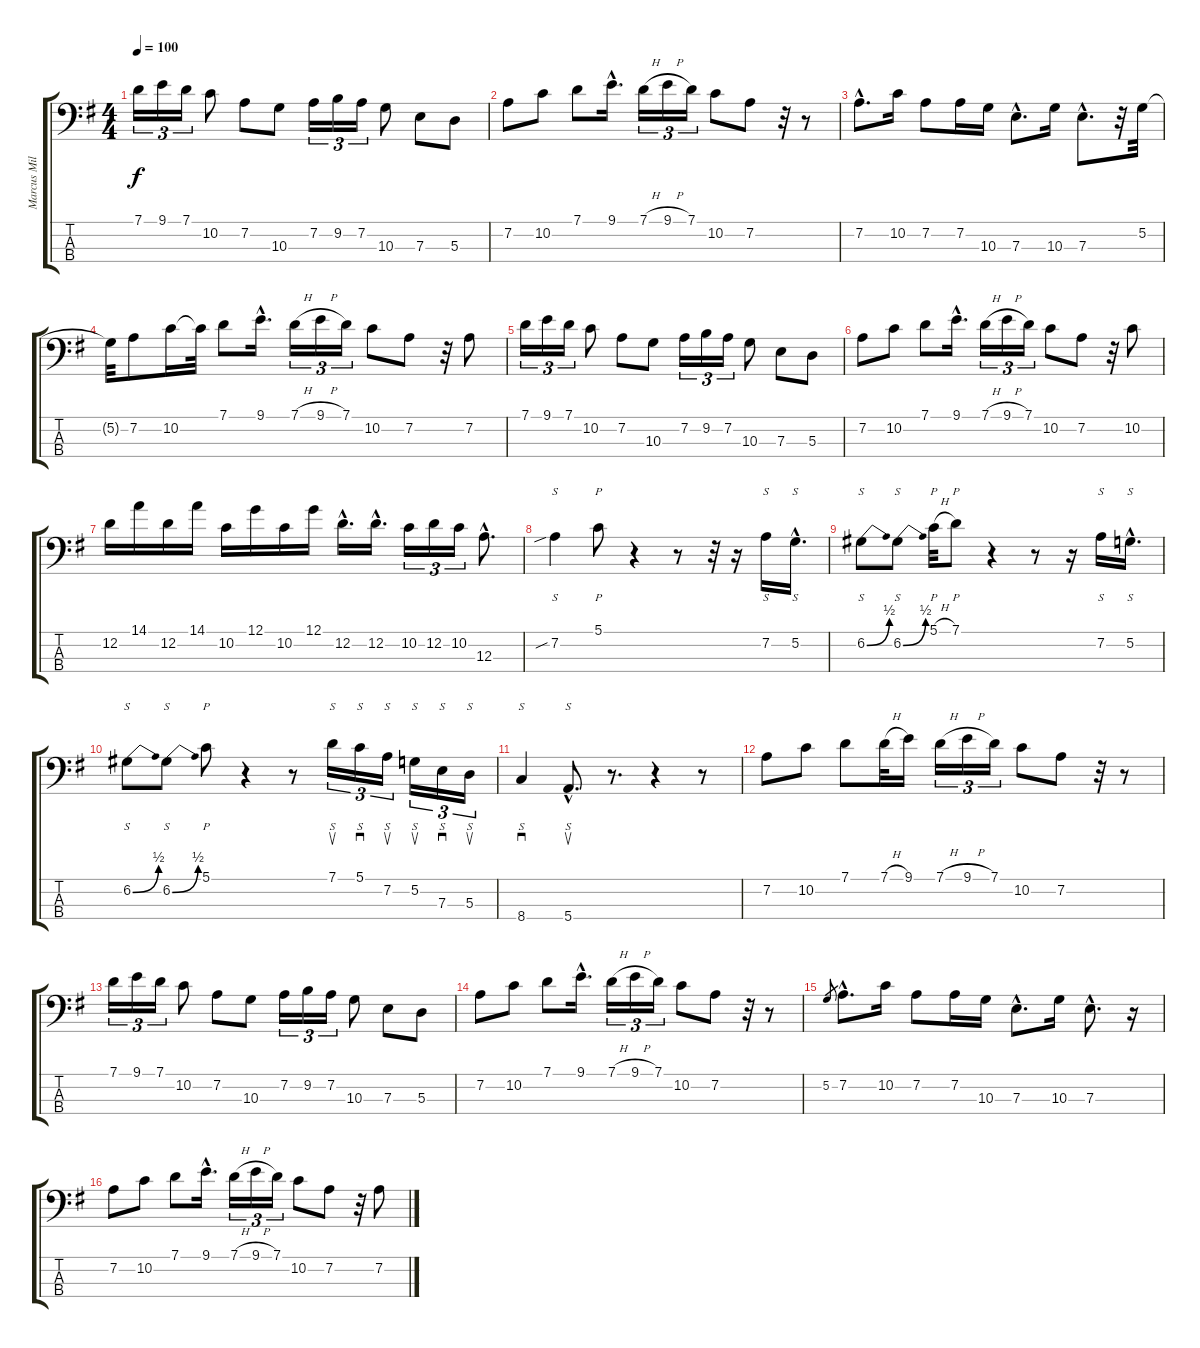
\track ("Marcus Miller" "Marcus Mil") {instrument slapbass1}
\staff {score tabs}
\tuning (G2 D2 A1 E1) {hide}
\ts (4 4)
\tempo 100
\clef f4
\ks g
7.1.16{tu (3 2) dy f} 9.1.16{tu (3 2)} 7.1.16{tu (3 2)} 10.2.8 7.2.8 10.3.8 7.2.16{tu (3 2)} 9.2.16{tu (3 2)} 7.2.16{tu (3 2)} 10.3.8 7.3.8 5.3.8 |
7.2.8 10.2.8 7.1.8 9.1{hac}.16{d} 7.1{h}.16{tu (3 2)} 9.1{h}.16{tu (3 2)} 7.1.16{tu (3 2)} 10.2.8 7.2.8 r.32 r.8 |
7.2{hac}.8{d} 10.2.16 7.2.8 7.2.16 10.3.16 7.3{hac}.8{d} 10.3.16 7.3{hac}.8{d} r.32 5.2.32 |
5.2{t}.32 7.2.8 10.2.16 10.2{t}.32 7.1.8 9.1{hac}.16{d} 7.1{h}.16{tu (3 2)} 9.1{h}.16{tu (3 2)} 7.1.16{tu (3 2)} 10.2.8 7.2.8 r.32 7.2.8 |
7.1.16{tu (3 2)} 9.1.16{tu (3 2)} 7.1.16{tu (3 2)} 10.2.8 7.2.8 10.3.8 7.2.16{tu (3 2)} 9.2.16{tu (3 2)} 7.2.16{tu (3 2)} 10.3.8 7.3.8 5.3.8 |
7.2.8 10.2.8 7.1.8 9.1{hac}.16{d} 7.1{h}.16{tu (3 2)} 9.1{h}.16{tu (3 2)} 7.1.16{tu (3 2)} 10.2.8 7.2.8 r.32 10.2.8 |
12.2.16 14.1.16 12.2.16 14.1.16 10.2.16 12.1.16 10.2.16 12.1.16 12.2{hac}.16{d} 12.2{hac}.16{d} 10.2.16{tu (3 2)} 12.2.16{tu (3 2)} 10.2.16{tu (3 2)} 12.3{hac}.8{d} |
7.2{sib}.4{s} 5.1.8{p} r.4 r.8 r.32 r.16 7.2.16{s} 5.2{hac}.16{s d} |
6.2{be (bend 0 0 60 2)}.8{s} 6.2{be (bend 0 0 60 2)}.8{s} 5.1{h}.32{p} 7.1.8{p} r.4 r.8 r.16 7.2.16{s} 5.2{hac}.16{s d} |
6.2{be (bend 0 0 60 2)}.8{s} 6.2{be (bend 0 0 60 2)}.8{s} 5.1.8{p} r.4 r.8 7.1.16{s su tu (3 2)} 5.1.16{s sd tu (3 2)} 7.2.16{s su tu (3 2)} 5.2.16{s su tu (3 2)} 7.3.16{s sd tu (3 2)} 5.3.16{s su tu (3 2)} |
8.4.4{s sd} 5.4{hac}.8{s d su} r.8{d} r.4 r.8 |
7.2.8 10.2.8 7.1.8 7.1{h}.32 9.1.16 7.1{h}.16{tu (3 2)} 9.1{h}.16{tu (3 2)} 7.1.16{tu (3 2)} 10.2.8 7.2.8 r.32 r.8 |
7.1.16{tu (3 2)} 9.1.16{tu (3 2)} 7.1.16{tu (3 2)} 10.2.8 7.2.8 10.3.8 7.2.16{tu (3 2)} 9.2.16{tu (3 2)} 7.2.16{tu (3 2)} 10.3.8 7.3.8 5.3.8 |
7.2.8 10.2.8 7.1.8 9.1{hac}.16{d} 7.1{h}.16{tu (3 2)} 9.1{h}.16{tu (3 2)} 7.1.16{tu (3 2)} 10.2.8 7.2.8 r.32 r.8 |
5.2.8{gr} 7.2{hac}.8{d} 10.2.16 7.2.8 7.2.16 10.3.16 7.3{hac}.8{d} 10.3.16 7.3{hac}.8{d} r.16 |
7.2.8 10.2.8 7.1.8 9.1{hac}.16{d} 7.1{h}.16{tu (3 2)} 9.1{h}.16{tu (3 2)} 7.1.16{tu (3 2)} 10.2.8 7.2.8 r.32 7.2.8
